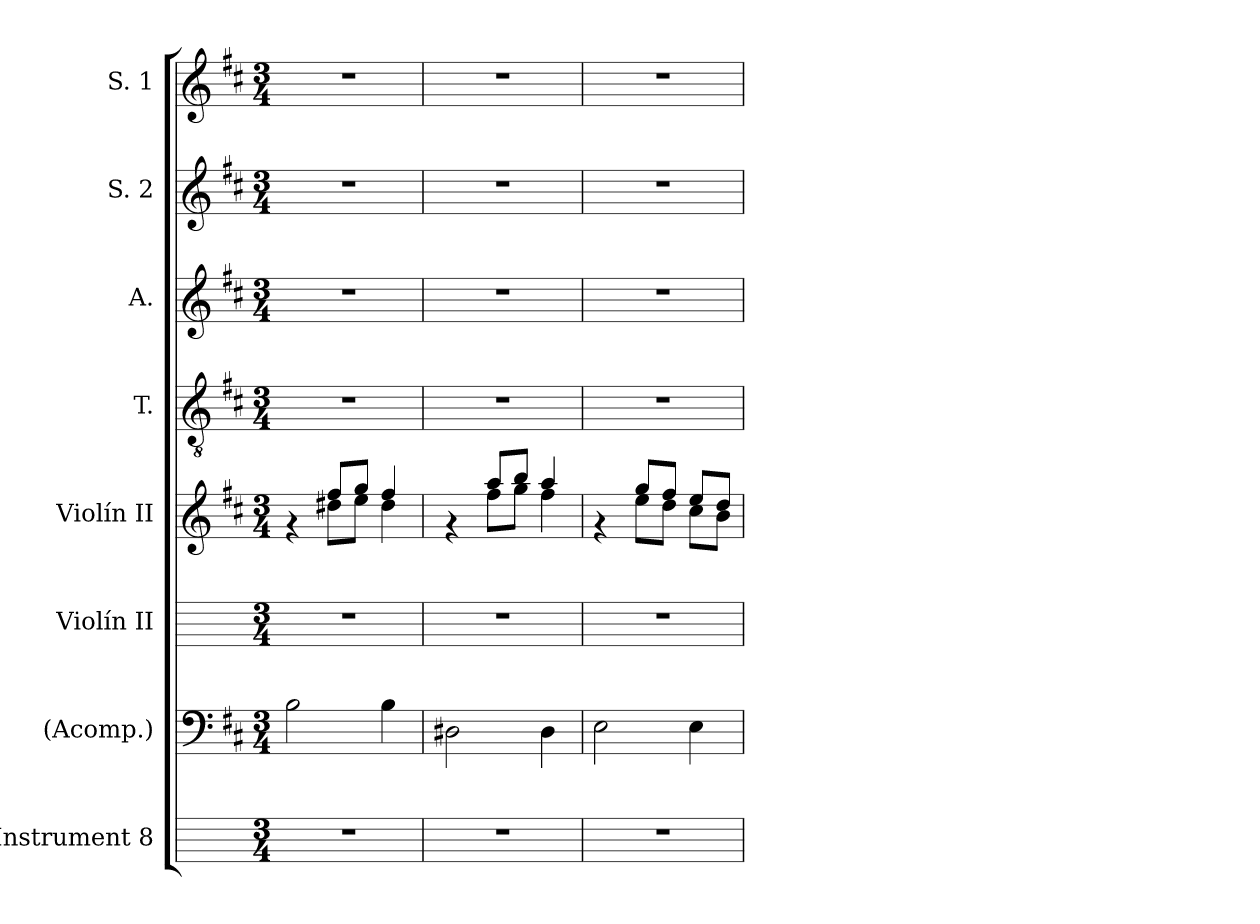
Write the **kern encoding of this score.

**kern	**kern	**kern	**kern	**kern	**kern	**kern	**kern
*part8	*part7	*part6	*part5	*part4	*part3	*part2	*part1
*staff8	*staff7	*staff6	*staff5	*staff4	*staff3	*staff2	*staff1
*I"Instrument 8	*I"(Acomp.)	*I"Violín II	*I"Violín II	*I"T.	*I"A.	*I"S. 2	*I"S. 1
*	*	*	*I'Violín I	*I'T.	*I'A.	*I'S. 2	*I'S. 1
!!LO:PB:g=z
*stria5	*stria5	*stria5	*stria5	*stria5	*stria5	*stria5	*stria5
*	*clefF4	*	*clefG2	*clefGv2	*clefG2	*clefG2	*clefG2
*k[]	*k[f#c#]	*k[]	*k[f#c#]	*k[f#c#]	*k[f#c#]	*k[f#c#]	*k[f#c#]
*C:	*D:	*C:	*D:	*D:	*D:	*D:	*D:
*M3/4	*M3/4	*M3/4	*M3/4	*M3/4	*M3/4	*M3/4	*M3/4
=1	=1	=1	=1	=1	=1	=1	=1
*	*	*	*^	*	*	*	*
2.r	2B\	2.r	4rf	4ryy	2.r	2.r	2.r	2.r
.	.	.	8ff#/L	8dd#X\L	.	.	.	.
.	.	.	8gg/J	8ee\J	.	.	.	.
.	4B\	.	4ff#/	4dd#\	.	.	.	.
=2	=2	=2	=2	=2	=2	=2	=2	=2
2.r	2D#X\	2.r	4rf	4ryy	2.r	2.r	2.r	2.r
.	.	.	8aa/L	8ff#\L	.	.	.	.
.	.	.	8bb/J	8gg\J	.	.	.	.
.	4D#\	.	4aa/	4ff#\	.	.	.	.
=3	=3	=3	=3	=3	=3	=3	=3	=3
2.r	2E\	2.r	4rf	4ryy	2.r	2.r	2.r	2.r
.	.	.	8gg/L	8ee\L	.	.	.	.
.	.	.	8ff#/J	8dd\J	.	.	.	.
.	4E\	.	8ee/L	8cc#\L	.	.	.	.
.	.	.	8dd/J	8b\J	.	.	.	.
*	*	*	*v	*v	*	*	*	*
=	=	=	=	=	=	=	=
*-	*-	*-	*-	*-	*-	*-	*-
